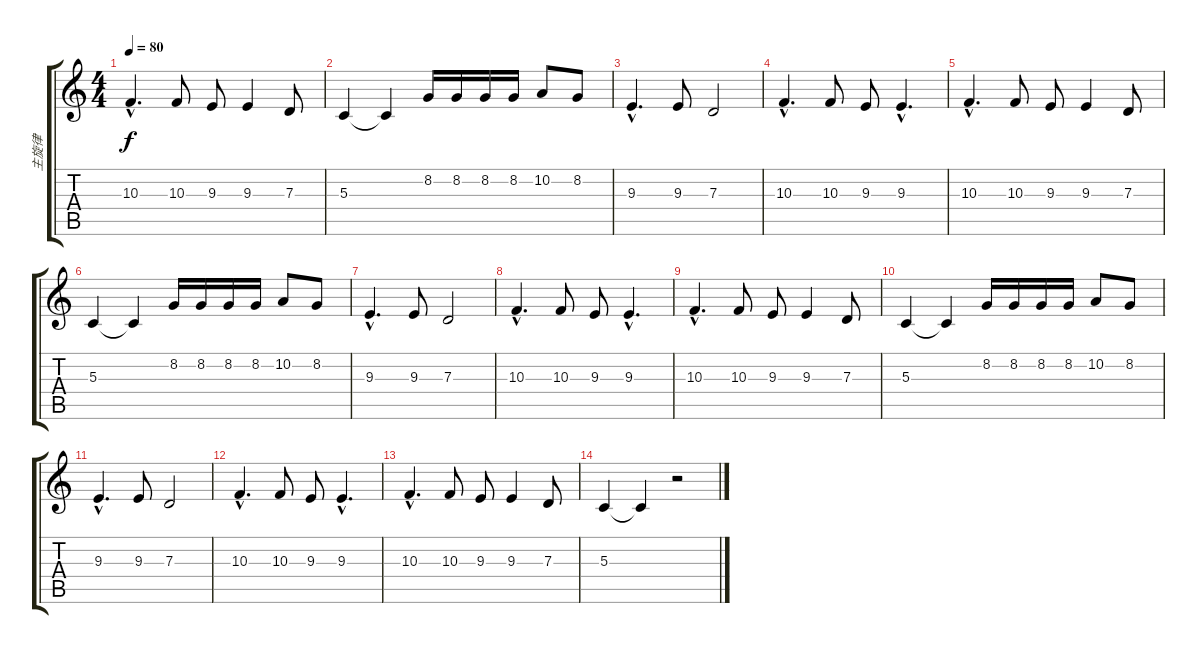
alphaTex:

\track ("主旋律" "主旋律") {instrument bassoon}
\staff {score tabs}
\tuning (E4 B3 G3 D3 A2 E2) {hide}
\ts (4 4)
\tempo 80
\clef g2
\ks c
10.3{hac}.4{d dy f} 10.3.8 9.3.8 9.3.4 7.3.8 |
5.3.4 5.3{t}.4 8.2.16 8.2.16 8.2.16 8.2.16 10.2.8 8.2.8 |
9.3{hac}.4{d} 9.3.8 7.3.2 |
10.3{hac}.4{d} 10.3.8 9.3.8 9.3{hac}.4{d} |
10.3{hac}.4{d} 10.3.8 9.3.8 9.3.4 7.3.8 |
5.3.4 5.3{t}.4 8.2.16 8.2.16 8.2.16 8.2.16 10.2.8 8.2.8 |
9.3{hac}.4{d} 9.3.8 7.3.2 |
10.3{hac}.4{d} 10.3.8 9.3.8 9.3{hac}.4{d} |
10.3{hac}.4{d} 10.3.8 9.3.8 9.3.4 7.3.8 |
5.3.4 5.3{t}.4 8.2.16 8.2.16 8.2.16 8.2.16 10.2.8 8.2.8 |
9.3{hac}.4{d} 9.3.8 7.3.2 |
10.3{hac}.4{d} 10.3.8 9.3.8 9.3{hac}.4{d} |
10.3{hac}.4{d} 10.3.8 9.3.8 9.3.4 7.3.8 |
5.3.4 5.3{t}.4 r.2
